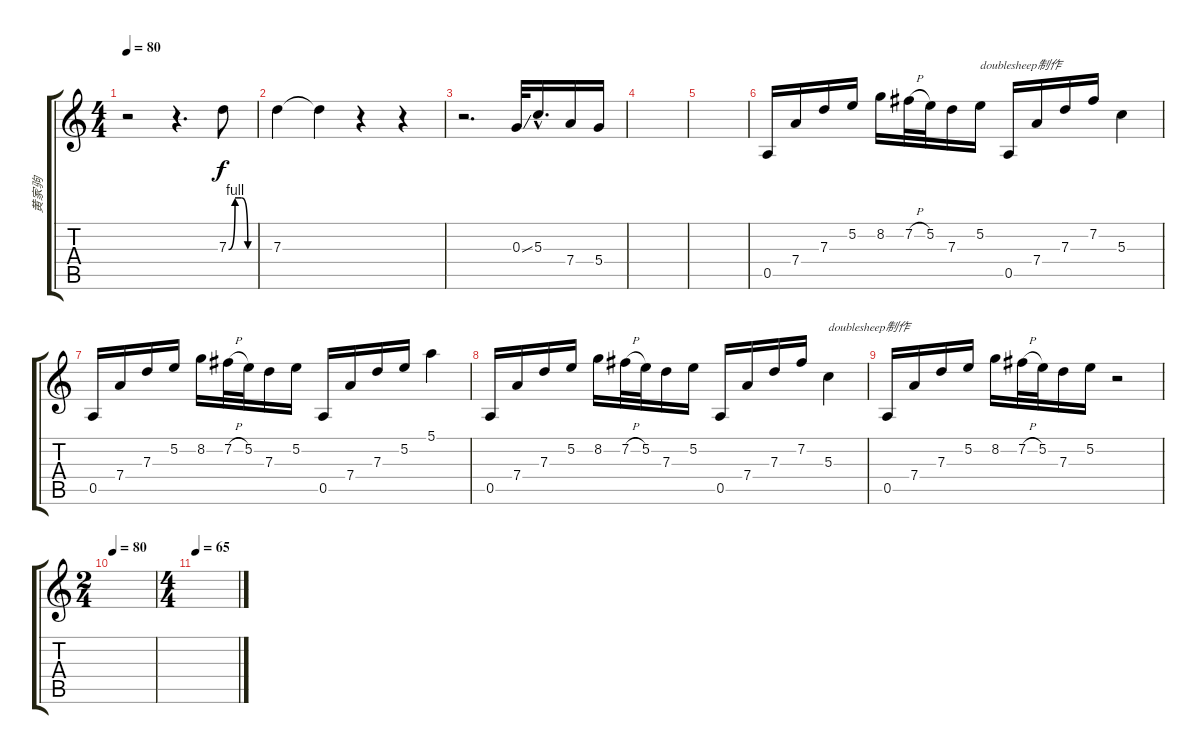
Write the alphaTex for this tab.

\track ("黄家驹" "黄家驹") {instrument acousticguitarsteel}
\staff {score tabs}
\tuning (E4 B3 G3 D3 A2 E2) {hide}
\ts (4 4)
\tempo 80
\clef g2
\ks c
r.2{dy f} r.4{d} 7.3{be (custom 0 0 15 4 30 4 45 0 60 0)}.8{volume 16 instrument distortionguitar} |
7.3.4 7.3{t}.4 r.4 r.4 |
r.2{d} 0.3{ss}.32{volume 16 instrument distortionguitar} 5.3{hac}.16{d} 7.4.16 5.4.16 |
|
|
0.5.16{volume 14 instrument electricguitarclean} 7.4.16 7.3.16 5.2.16 8.2.16 7.2{h}.32 5.2.32 7.3.16 5.2.16{txt "doublesheep制作"} 0.5.16 7.4.16 7.3.16 7.2.16 5.3.4 |
0.5.16 7.4.16 7.3.16 5.2.16 8.2.16 7.2{h}.32 5.2.32 7.3.16 5.2.16 0.5.16 7.4.16 7.3.16 5.2.16 5.1.4 |
0.5.16 7.4.16 7.3.16 5.2.16 8.2.16 7.2{h}.32 5.2.32 7.3.16 5.2.16 0.5.16 7.4.16 7.3.16 7.2.16 5.3.4{txt "doublesheep制作"} |
0.5.16 7.4.16 7.3.16 5.2.16 8.2.16 7.2{h}.32 5.2.32 7.3.16 5.2.16 r.2 |
\ts (2 4)
\tempo 80
|
\ts (4 4)
\tempo 65
